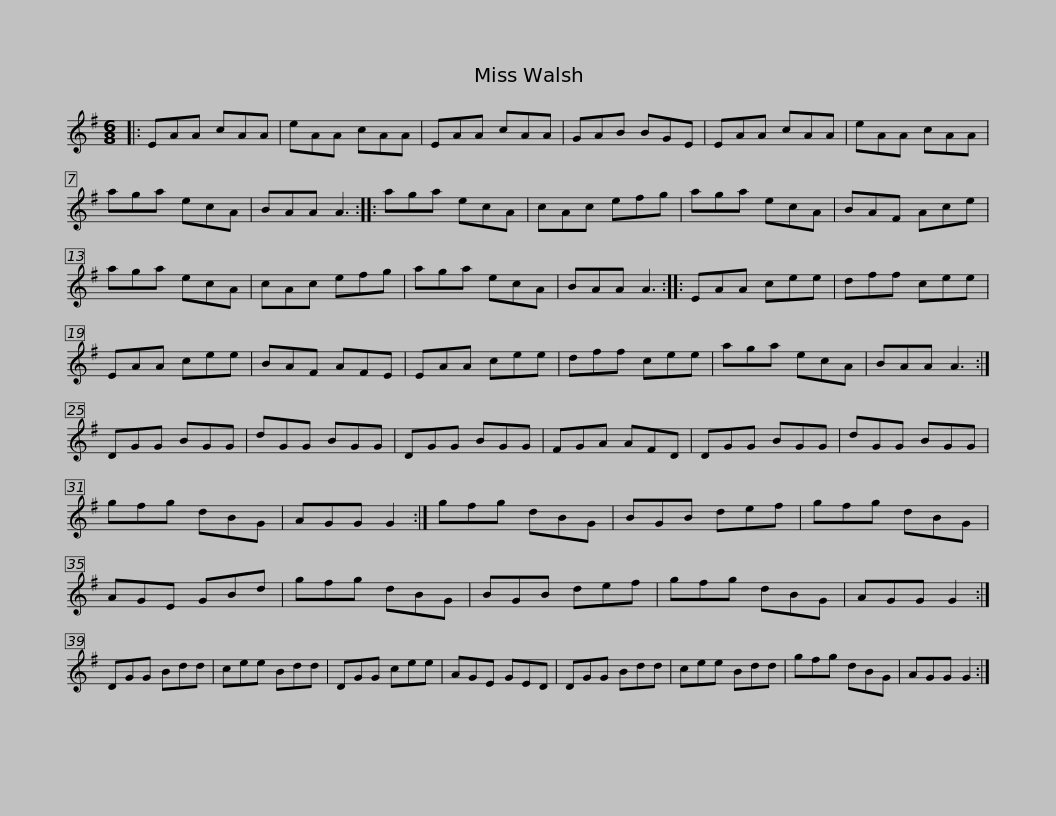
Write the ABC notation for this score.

X:1
L:1/8
M:6/8
I:linebreak $
K:G
V:1 treble
V:1
|: EAA cAA | eAA cAA | EAA cAA | GAB BGE | EAA cAA | %5
 eAA cAA | aga ecA |$ BAA A3 :: aga ecA | cAc efg | %10
 aga ecA | BAF Ace | aga ecA | cAc efg |$ aga ecA | %15
 BAA A3 :: EAA cee | dff cee | EAA cee | BAF AFE | %20
 EAA cee |$ dff cee | aga ecA | BAA A3 :| DGG BGG | %25
 dGG BGG | DGG BGG | FGA AFD |$ DGG BGG | dGG BGG | %30
 gfg dBG | AGG G2 :| gfg dBG | BGB def | gfg dBG | %35
 AGE GBd |$ gfg dBG | BGB def | gfg dBG | AGG G2 :| %40
 DGG Bdd | cee Bdd | DGG cee | AGE GED |$ DGG Bdd | %45
 cee Bdd | gfg dBG | AGG G2 :| %48
